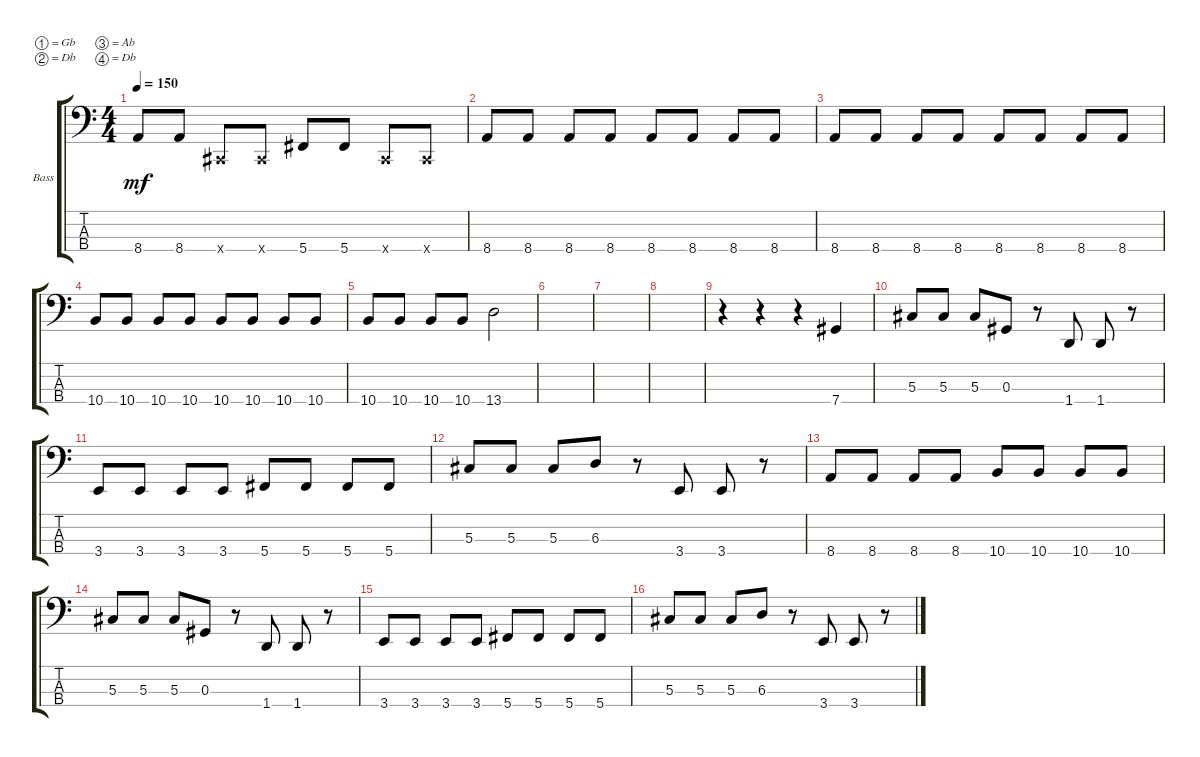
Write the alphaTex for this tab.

\bracketExtendMode groupsimilarinstruments
\firstSystemTrackNameOrientation horizontal
\otherSystemsTrackNameOrientation horizontal
\track ("Kristian" "Bass") {instrument electricbassfinger}
\staff {score tabs}
\tuning (Gb2 Db2 Ab1 Db1)
\ts (4 4)
\tempo 150
\clef f4
\ks c
8.4.8{dy mf} 8.4.8 0.4{x}.8 0.4{x}.8 5.4.8 5.4.8 0.4{x}.8 0.4{x}.8 |
8.4.8 8.4.8 8.4.8 8.4.8 8.4.8 8.4.8 8.4.8 8.4.8 |
8.4.8 8.4.8 8.4.8 8.4.8 8.4.8 8.4.8 8.4.8 8.4.8 |
10.4.8 10.4.8 10.4.8 10.4.8 10.4.8 10.4.8 10.4.8 10.4.8 |
10.4.8 10.4.8 10.4.8 10.4.8 13.4.2 |
|
|
|
r.4 r.4 r.4 7.4.4 |
5.3.8 5.3.8 5.3.8 0.3.8 r.8 1.4.8 1.4.8 r.8 |
3.4.8 3.4.8 3.4.8 3.4.8 5.4.8 5.4.8 5.4.8 5.4.8 |
5.3.8 5.3.8 5.3.8 6.3.8 r.8 3.4.8 3.4.8 r.8 |
8.4.8 8.4.8 8.4.8 8.4.8 10.4.8 10.4.8 10.4.8 10.4.8 |
5.3.8 5.3.8 5.3.8 0.3.8 r.8 1.4.8 1.4.8 r.8 |
3.4.8 3.4.8 3.4.8 3.4.8 5.4.8 5.4.8 5.4.8 5.4.8 |
5.3.8 5.3.8 5.3.8 6.3.8 r.8 3.4.8 3.4.8 r.8
